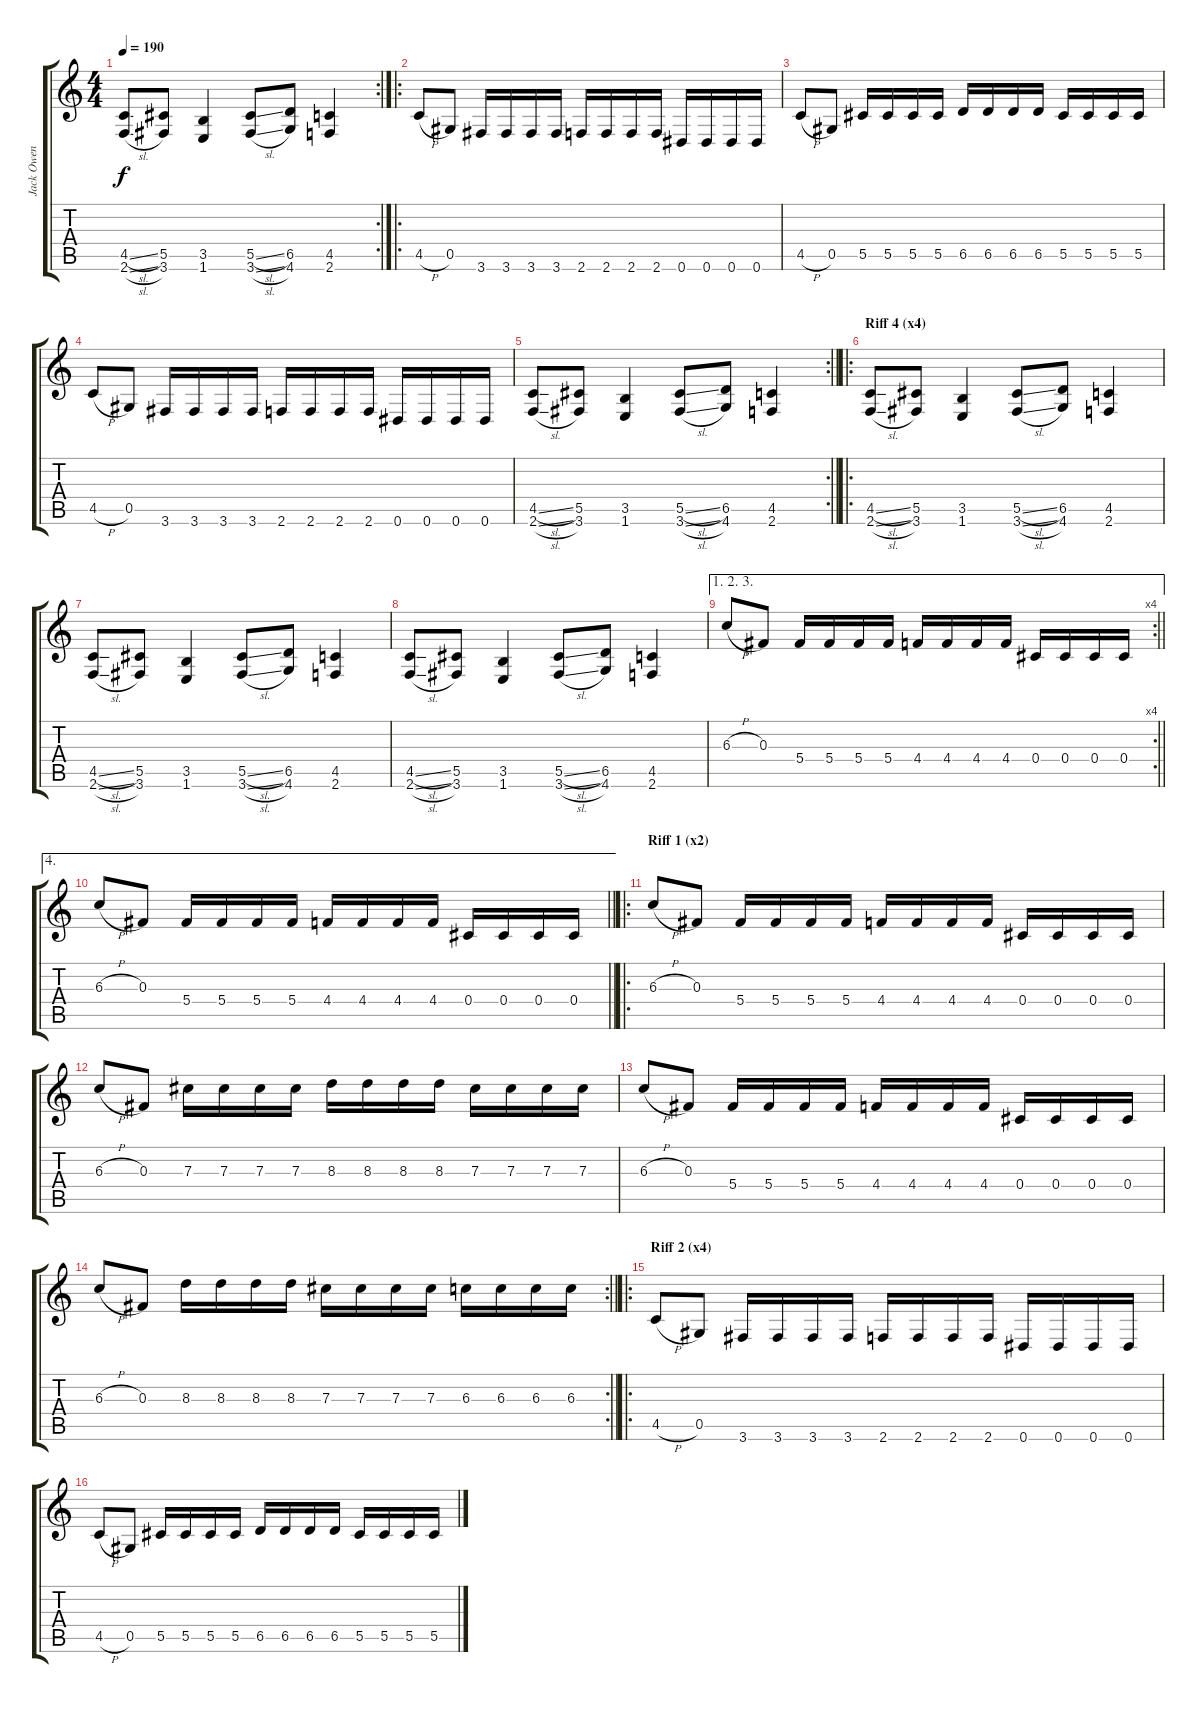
\track ("Jack Owen" "Jack Owen") {instrument distortionguitar}
\staff {score tabs}
\tuning (Eb4 Bb3 Gb3 Db3 Ab2 Eb2) {hide}
\rc 2
\ts (4 4)
\tempo 190
\clef g2
\ks c
(4.5{sl} 2.6{sl}).8{dy f} (5.5 3.6).8 (3.5 1.6).4 (5.5{sl} 3.6{sl}).8 (6.5 4.6).8 (4.5 2.6).4 |
\ro
4.5{h}.8 0.5.8 3.6.16 3.6.16 3.6.16 3.6.16 2.6.16 2.6.16 2.6.16 2.6.16 0.6.16 0.6.16 0.6.16 0.6.16 |
4.5{h}.8 0.5.8 5.5.16 5.5.16 5.5.16 5.5.16 6.5.16 6.5.16 6.5.16 6.5.16 5.5.16 5.5.16 5.5.16 5.5.16 |
4.5{h}.8 0.5.8 3.6.16 3.6.16 3.6.16 3.6.16 2.6.16 2.6.16 2.6.16 2.6.16 0.6.16 0.6.16 0.6.16 0.6.16 |
\rc 2
\barLineRight lightlight
(4.5{sl} 2.6{sl}).8 (5.5 3.6).8 (3.5 1.6).4 (5.5{sl} 3.6{sl}).8 (6.5 4.6).8 (4.5 2.6).4 |
\ro
\section ("" "Riff 4 (x4)")
(4.5{sl} 2.6{sl}).8 (5.5 3.6).8 (3.5 1.6).4 (5.5{sl} 3.6{sl}).8 (6.5 4.6).8 (4.5 2.6).4 |
(4.5{sl} 2.6{sl}).8 (5.5 3.6).8 (3.5 1.6).4 (5.5{sl} 3.6{sl}).8 (6.5 4.6).8 (4.5 2.6).4 |
(4.5{sl} 2.6{sl}).8 (5.5 3.6).8 (3.5 1.6).4 (5.5{sl} 3.6{sl}).8 (6.5 4.6).8 (4.5 2.6).4 |
\ae (1 2 3)
\rc 4
\barLineRight lightlight
6.3{h}.8 0.3.8 5.4.16 5.4.16 5.4.16 5.4.16 4.4.16 4.4.16 4.4.16 4.4.16 0.4.16 0.4.16 0.4.16 0.4.16 |
\ae 4
\barLineRight lightlight
6.3{h}.8 0.3.8 5.4.16 5.4.16 5.4.16 5.4.16 4.4.16 4.4.16 4.4.16 4.4.16 0.4.16 0.4.16 0.4.16 0.4.16 |
\ro
\section ("" "Riff 1 (x2)")
6.3{h}.8 0.3.8 5.4.16 5.4.16 5.4.16 5.4.16 4.4.16 4.4.16 4.4.16 4.4.16 0.4.16 0.4.16 0.4.16 0.4.16 |
6.3{h}.8 0.3.8 7.3.16 7.3.16 7.3.16 7.3.16 8.3.16 8.3.16 8.3.16 8.3.16 7.3.16 7.3.16 7.3.16 7.3.16 |
6.3{h}.8 0.3.8 5.4.16 5.4.16 5.4.16 5.4.16 4.4.16 4.4.16 4.4.16 4.4.16 0.4.16 0.4.16 0.4.16 0.4.16 |
\rc 2
\barLineRight lightlight
6.3{h}.8 0.3.8 8.3.16 8.3.16 8.3.16 8.3.16 7.3.16 7.3.16 7.3.16 7.3.16 6.3.16 6.3.16 6.3.16 6.3.16 |
\ro
\section ("" "Riff 2 (x4)")
4.5{h}.8 0.5.8 3.6.16 3.6.16 3.6.16 3.6.16 2.6.16 2.6.16 2.6.16 2.6.16 0.6.16 0.6.16 0.6.16 0.6.16 |
4.5{h}.8 0.5.8 5.5.16 5.5.16 5.5.16 5.5.16 6.5.16 6.5.16 6.5.16 6.5.16 5.5.16 5.5.16 5.5.16 5.5.16
